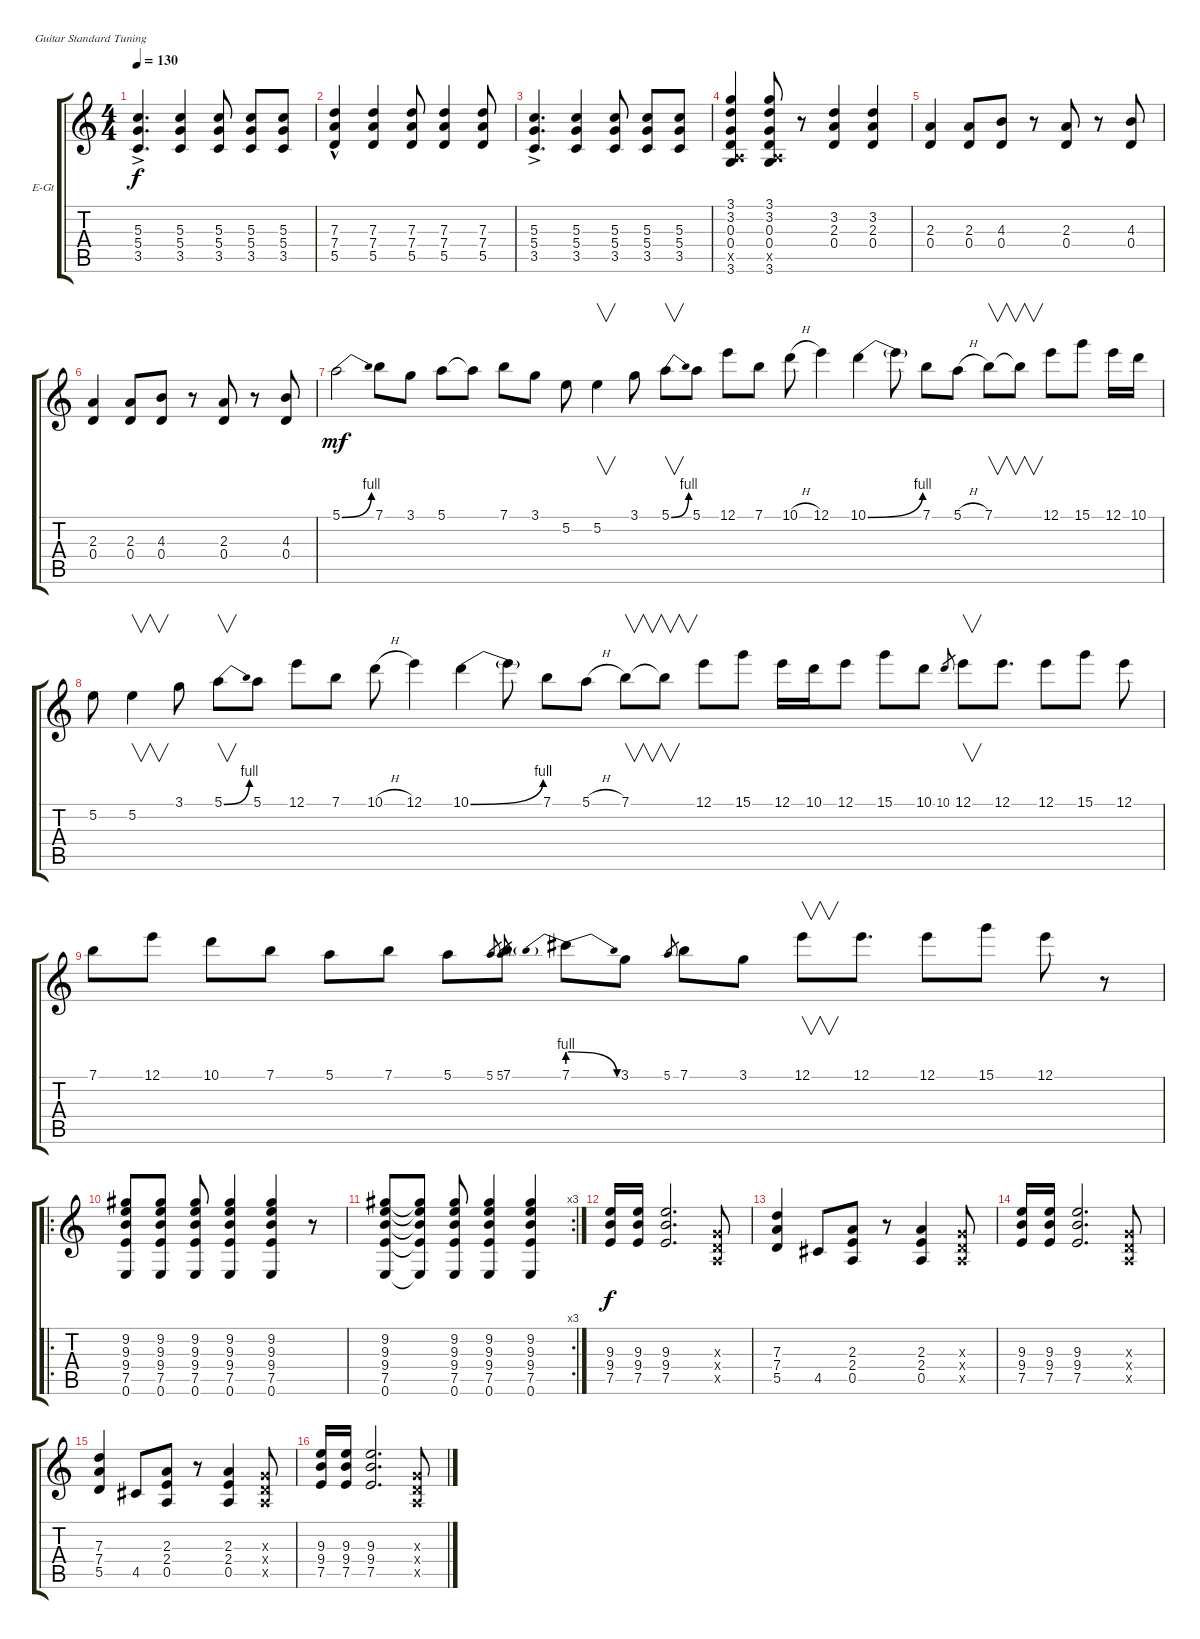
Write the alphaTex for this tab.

\bracketExtendMode groupsimilarinstruments
\firstSystemTrackNameOrientation horizontal
\otherSystemsTrackNameOrientation horizontal
\track ("Utwór 1" "E-Gt") {instrument overdrivenguitar}
\staff {score tabs}
\tuning (E4 B3 G3 D3 A2 E2)
\ts (4 4)
\tempo 130
\clef g2
\ks c
(5.3{ac} 5.4{ac} 3.5{ac}).4{d dy f} (5.3 5.4 3.5).4 (5.3 5.4 3.5).8 (5.3 5.4 3.5).8 (5.3 5.4 3.5).8 |
(7.3{hac} 7.4{hac} 5.5{hac}).4 (7.3 7.4 5.5).4 (7.3 7.4 5.5).8 (7.3 7.4 5.5).4 (7.3 7.4 5.5).8 |
(5.3{ac} 5.4{ac} 3.5{ac}).4{d} (5.3 5.4 3.5).4 (5.3 5.4 3.5).8 (5.3 5.4 3.5).8 (5.3 5.4 3.5).8 |
(3.1 3.2 0.3 0.4 0.5{x} 3.6).4 (3.1 3.2 0.3 0.4 0.5{x} 3.6).8 r.8 (3.2 2.3 0.4).4 (3.2 2.3 0.4).4 |
(2.3 0.4).4 (2.3 0.4).8 (4.3 0.4).8 r.8 (2.3 0.4).8 r.8 (4.3 0.4).8 |
(2.3 0.4).4 (2.3 0.4).8 (4.3 0.4).8 r.8 (2.3 0.4).8 r.8 (4.3 0.4).8 |
5.1{be (bend 0 0 15 4)}.2{dy mf} 7.1.8 3.1.8 5.1.8 5.1{t}.8 7.1.8 3.1.8 5.2.8 5.2.4{v} 3.1.8 5.1{be (bend 0 0 15 4)}.8{v} 5.1.8 12.1.8 7.1.8 10.1{h}.8 12.1.4 10.1{be (bend 0 0 15 4)}.4 10.1{t}.8 7.1.8 5.1{h}.8 7.1.8{v} 7.1{t}.8{v} 12.1.8 15.1.8 12.1.16 10.1.16 |
5.2.8 5.2.4{v} 3.1.8 5.1{be (bend 0 0 15 4)}.8{v} 5.1.8 12.1.8 7.1.8 10.1{h}.8 12.1.4 10.1{be (bend 0 0 15 4)}.4 10.1{t}.8 7.1.8 5.1{h}.8 7.1.8{v} 7.1{t}.8{v} 12.1.8 15.1.8 12.1.16 10.1.16 12.1.8 15.1.8 10.1.8 10.1.8{gr} 12.1.8{v} 12.1.8{d} 12.1.8 15.1.8 12.1.8 |
7.1.8 12.1.8 10.1.8 7.1.8 5.1.8 7.1.8 5.1.8 5.1.8{gr} 7.1.8 5.1.8{gr} 7.1{be (prebendrelease 0 4 15 0)}.8 3.1.8 5.1.8{gr} 7.1.8 3.1.8 12.1.8{v} 12.1.8{d} 12.1.8 15.1.8 12.1.8 r.8 |
\ro
(9.2 9.3 9.4 7.5 0.6).8 (9.2 9.3 9.4 7.5 0.6).8 (9.2 9.3 9.4 7.5 0.6).8 (9.2 9.3 9.4 7.5 0.6).4 (9.2 9.3 9.4 7.5 0.6).4 r.8 |
\rc 3
(9.2 9.3 9.4 7.5 0.6).8 (9.2{t} 9.3{t} 9.4{t} 7.5{t} 0.6{t}).8 (9.2 9.3 9.4 7.5 0.6).8 (9.2 9.3 9.4 7.5 0.6).4 (9.2 9.3 9.4 7.5 0.6).4 |
(9.3 9.4 7.5).16{dy f} (9.3 9.4 7.5).16 (9.3 9.4 7.5).2{d} (0.3{x} 0.4{x} 0.5{x}).8 |
(7.3 7.4 5.5).4 4.5.8 (2.3 2.4 0.5).8 r.8 (2.3 2.4 0.5).4 (0.3{x} 0.4{x} 0.5{x}).8 |
(9.3 9.4 7.5).16 (9.3 9.4 7.5).16 (9.3 9.4 7.5).2{d} (0.3{x} 0.4{x} 0.5{x}).8 |
(7.3 7.4 5.5).4 4.5.8 (2.3 2.4 0.5).8 r.8 (2.3 2.4 0.5).4 (0.3{x} 0.4{x} 0.5{x}).8 |
(9.3 9.4 7.5).16 (9.3 9.4 7.5).16 (9.3 9.4 7.5).2{d} (0.3{x} 0.4{x} 0.5{x}).8
